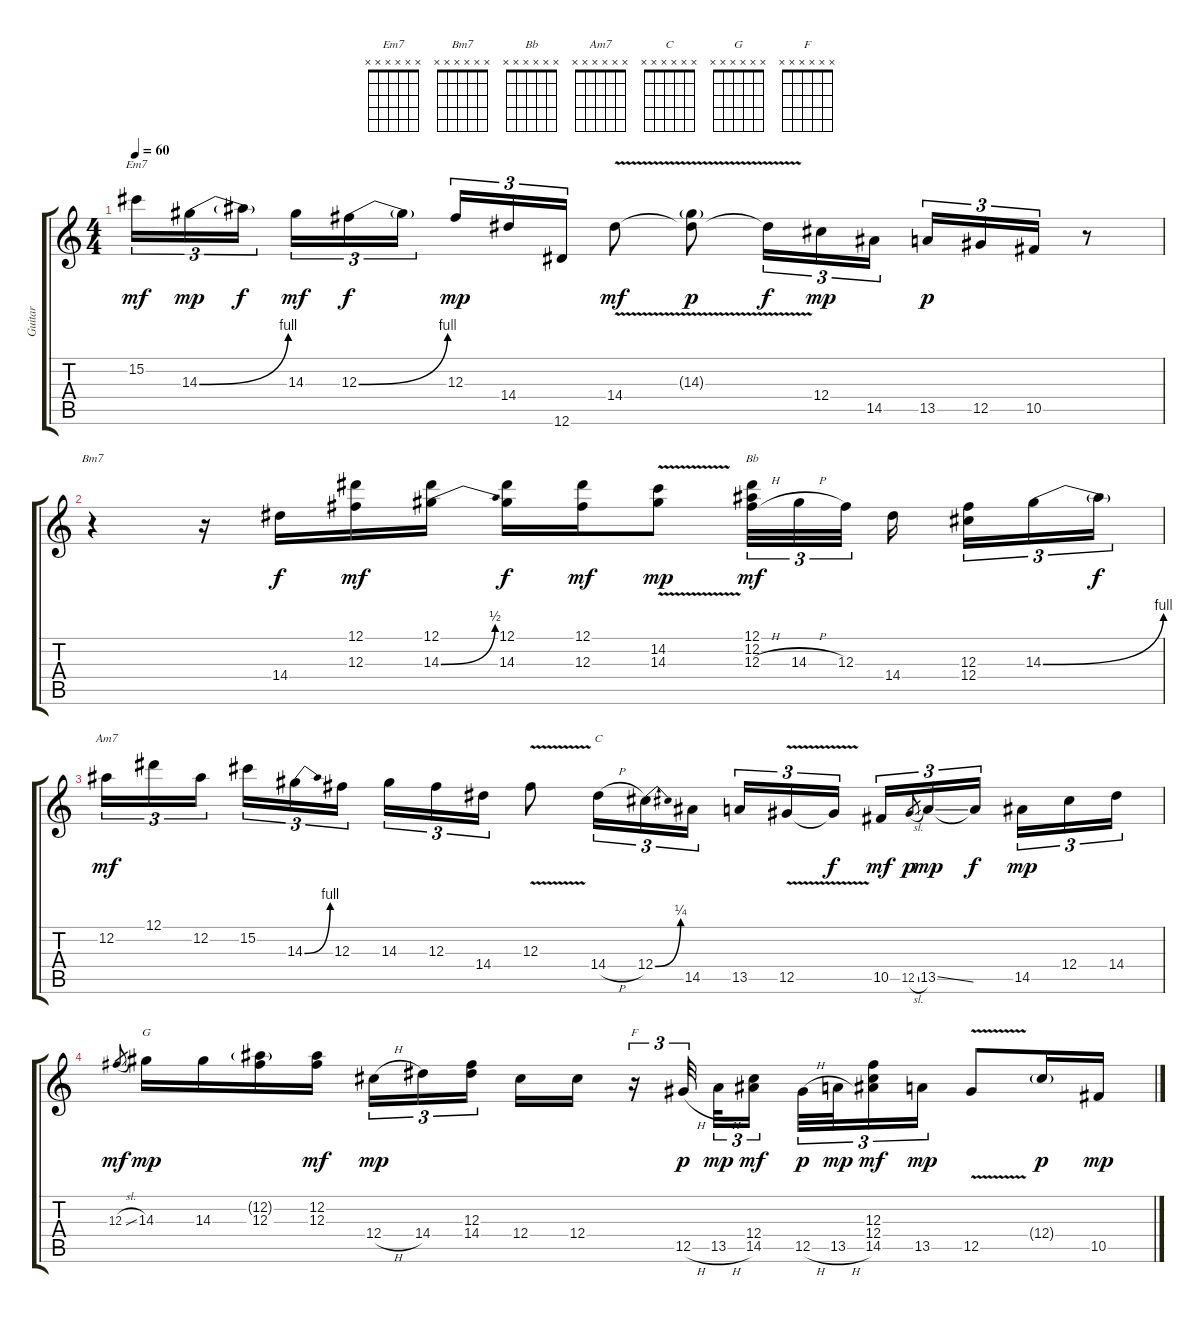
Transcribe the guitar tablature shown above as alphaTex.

\track ("Guitar" "Guitar") {instrument overdrivenguitar}
\staff {score tabs}
\tuning (Eb4 Bb3 Gb3 Db3 Ab2 Eb2) {hide}
\chord ("Em7" x x x x x x)
\chord ("Bm7" x x x x x x)
\chord ("Bb" x x x x x x)
\chord ("Am7" x x x x x x)
\chord ("C" x x x x x x)
\chord ("G" x x x x x x)
\chord ("F" x x x x x x)
\ts (4 4)
\tempo 60
\clef g2
\ks c
15.2.16{tu (3 2) ch "Em7" dy mf} 14.3{be (bend 0 0 60 4)}.16{tu (3 2) dy mp} 14.3{t}.16{tu (3 2) dy f beam splitsecondary} 14.3.16{tu (3 2) dy mf} 12.3{be (bend 0 0 60 4)}.16{tu (3 2) dy f} 12.3{t}.16{tu (3 2)} 12.3.16{tu (3 2) dy mp} 14.4.16{tu (3 2)} 12.6.16{tu (3 2)} 14.4{v}.8{dy mf} (14.3{v g} 14.4{v t}).8{dy p} 14.4{t}.16{tu (3 2) dy f} 12.4.16{tu (3 2) dy mp} 14.5.16{tu (3 2)} 13.5.16{tu (3 2) dy p} 12.5.16{tu (3 2)} 10.5.16{tu (3 2)} r.8 |
r.4{ch "Bm7"} r.16 14.4.16{dy f} (12.1 12.3).16{dy mf} (12.1 14.3{be (bend 0 0 60 2)}).16 (12.1 14.3).16{dy f} (12.1 12.3).16{dy mf} (14.2{v} 14.3{v}).8{dy mp} (12.1 12.2 12.3{h}).32{tu (3 2) ch "Bb" dy mf} 14.3{h}.32{tu (3 2)} 12.3.32{tu (3 2) beam splitsecondary} 14.4.16{beam splitsecondary} (12.3 12.4).16{tu (3 2)} 14.3{be (bend 0 0 60 4)}.16{tu (3 2)} 14.3{t}.16{tu (3 2) dy f} |
12.2.16{tu (3 2) ch "Am7" dy mf} 12.1.16{tu (3 2)} 12.2.16{tu (3 2) beam splitsecondary} 15.2.16{tu (3 2)} 14.3{be (bend 0 0 60 4)}.16{tu (3 2)} 12.3.16{tu (3 2)} 14.3.16{tu (3 2)} 12.3.16{tu (3 2)} 14.4.16{tu (3 2)} 12.3{v}.8 14.4{h}.16{tu (3 2) ch "C"} 12.4{be (bend 0 0 60 1)}.16{tu (3 2)} 14.5.16{tu (3 2) beam splitsecondary} 13.5.16{tu (3 2)} 12.5{v}.16{tu (3 2)} 12.5{t}.16{tu (3 2) dy f} 10.5.16{tu (3 2) dy mf} 12.5{sl}.8{gr dy p} 13.5{ss}.16{tu (3 2) dy mp} 13.5{t}.16{tu (3 2) dy f beam splitsecondary} 14.5.16{tu (3 2) dy mp} 12.4.16{tu (3 2)} 14.4.16{tu (3 2)} |
12.3{sl}.8{gr dy mf} 14.3.16{ch "G" dy mp} 14.3.16 (12.2{g} 12.3).16 (12.2 12.3).16{dy mf} 12.4{h}.16{tu (3 2) dy mp} 14.4.16{tu (3 2)} (12.3 14.4).16{tu (3 2) beam splitsecondary} 12.4.16 12.4.16 r.16{tu (3 2) ch "F"} 12.5{h}.32{tu (3 2) dy p beam splitsecondary} 13.5{h}.32{tu (3 2) dy mp} (12.4 14.5).16{tu (3 2) dy mf beam splitsecondary} 12.5{h}.32{tu (3 2) dy p} 13.5{h}.32{tu (3 2) dy mp} (12.3 12.4 14.5).16{tu (3 2) dy mf} 13.5.16{tu (3 2) dy mp} 12.5{v}.8 12.4{g}.16{dy p} 10.5.16{dy mp}
